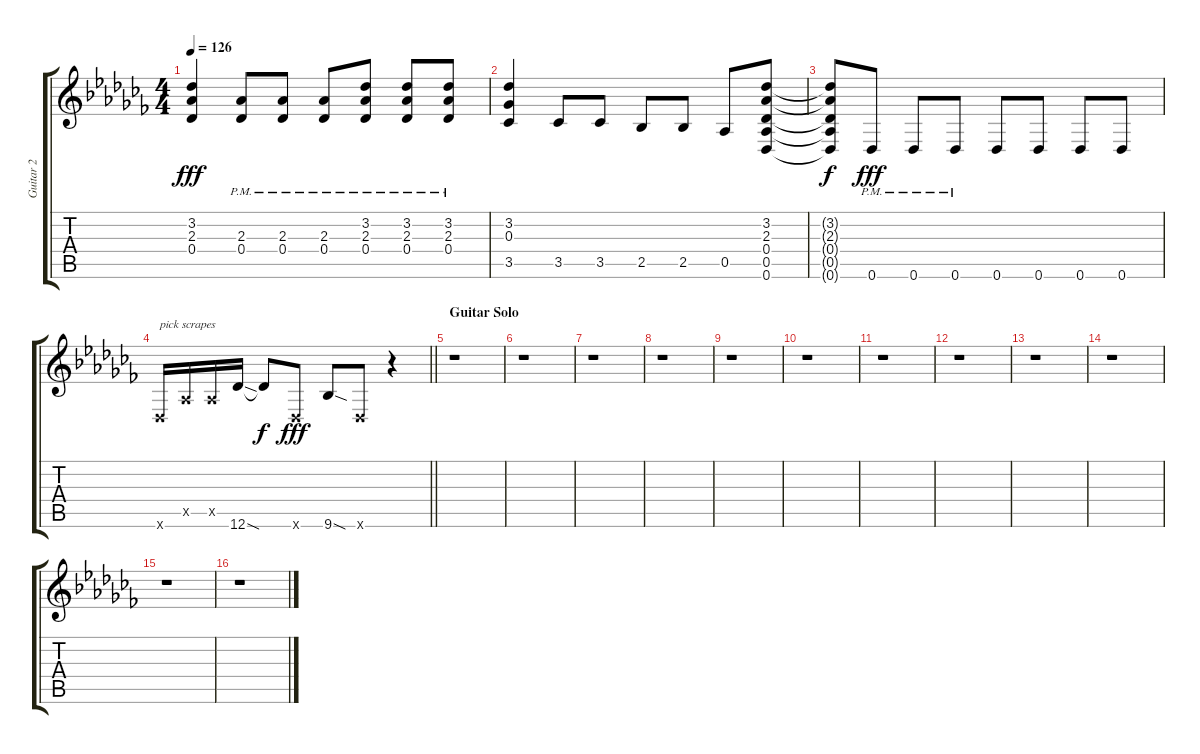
\track ("Guitar 2" "Guitar 2") {instrument distortionguitar}
\staff {score tabs}
\tuning (Eb4 Bb3 Gb3 Db3 Ab2 Db2) {hide}
\ts (4 4)
\tempo 126
\clef g2
\ks cb
(3.2 2.3 0.4).4{dy fff} (2.3{pm} 0.4{pm}).8 (2.3{pm} 0.4{pm}).8 (2.3{pm} 0.4{pm}).8 (3.2{pm} 2.3{pm} 0.4{pm}).8 (3.2{pm} 2.3{pm} 0.4{pm}).8 (3.2{pm} 2.3{pm} 0.4{pm}).8 |
(3.2 0.3 3.5).4 3.5.8 3.5.8 2.5.8 2.5.8 0.5.8 (3.2 2.3 0.4 0.5 0.6).8 |
(3.2{t} 2.3{t} 0.4{t} 0.5{t} 0.6{t}).8{dy f} 0.6{pm}.8{dy fff} 0.6{pm}.8 0.6{pm}.8 0.6.8 0.6.8 0.6.8 0.6.8 |
\barLineRight lightlight
0.6{x}.16{txt "pick scrapes"} 0.5{x}.16 0.5{x}.16 12.6{sod}.16 12.6{t}.8{dy f} 0.6{x}.8{dy fff} 9.6{sod}.8 0.6{x}.8 r.4 |
\section ("" "Guitar Solo")
r.1 |
r.1 |
r.1 |
r.1 |
r.1 |
r.1 |
r.1 |
r.1 |
r.1 |
r.1 |
r.1 |
r.1
